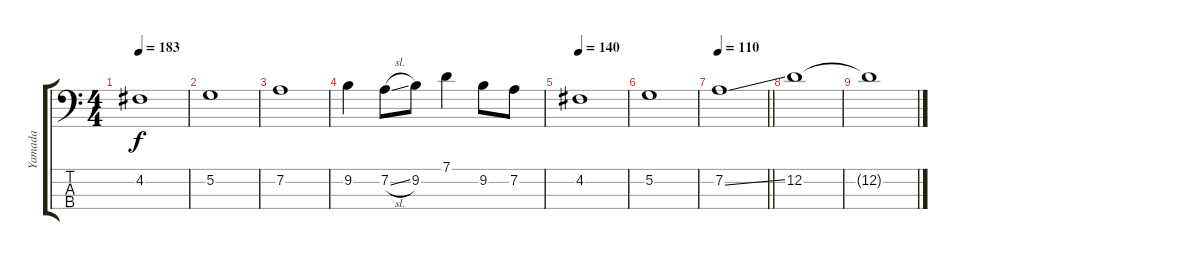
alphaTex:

\track ("Yamada" "Yamada") {instrument electricbasspick}
\staff {score tabs}
\tuning (G2 D2 A1 E1) {hide}
\ts (4 4)
\tempo 183
\clef f4
\ks c
4.2.1{dy f} |
5.2.1 |
7.2.1 |
9.2.4 7.2{sl}.8 9.2.8 7.1.4 9.2.8 7.2.8 |
\tempo 140
4.2.1 |
5.2.1 |
\tempo 110
\barLineRight lightlight
7.2{ss}.1 |
12.2.1 |
12.2{t}.1{volume 0}
